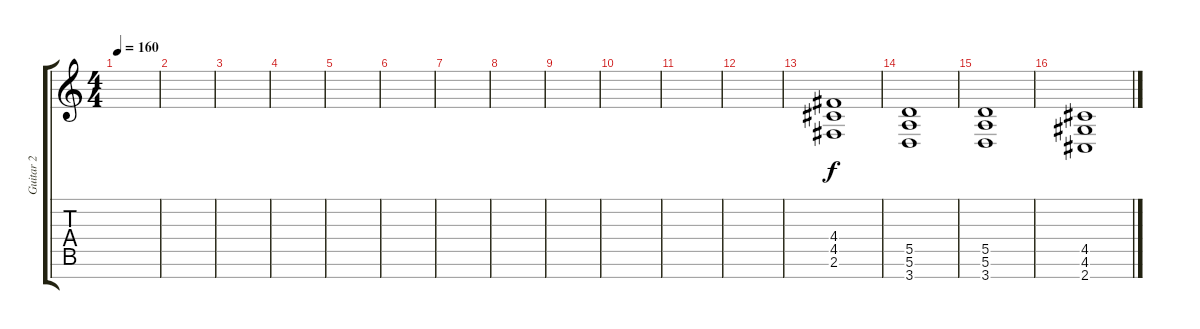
\track ("Guitar 2" "Guitar 2") {instrument distortionguitar}
\staff {score tabs}
\tuning (E4 B3 Gb3 D3 A2 E2 B1) {hide}
\ts (4 4)
\tempo 160
\clef g2
\ks c
|
|
|
|
|
|
|
|
|
|
|
|
(4.4 4.5 2.6).1 |
(5.5 5.6 3.7).1 |
(5.5 5.6 3.7).1 |
(4.5 4.6 2.7).1
